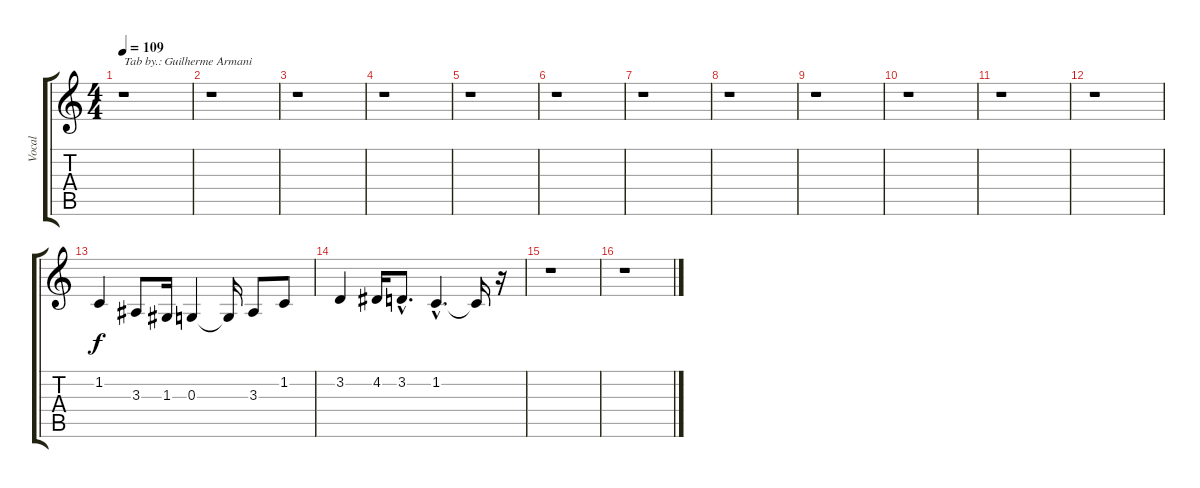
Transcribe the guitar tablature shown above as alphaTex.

\track ("Vocal" "Vocal") {instrument synthvoice}
\staff {score tabs}
\tuning (E4 B3 G3 D3 A2 E2) {hide}
\ts (4 4)
\tempo 109
\clef g2
\ks c
r.1{txt "Tab by.: Guilherme Armani" dy f instrument synthvoice} |
r.1 |
r.1 |
r.1 |
r.1 |
r.1 |
r.1 |
r.1 |
r.1 |
r.1 |
r.1 |
r.1 |
1.2.4 3.3.8 1.3.16 0.3.4 0.3{t}.16 3.3.8 1.2.8 |
3.2.4 4.2.16 3.2{hac}.8{d} 1.2{hac}.4{d} 1.2{t}.16 r.16 |
r.1 |
r.1
